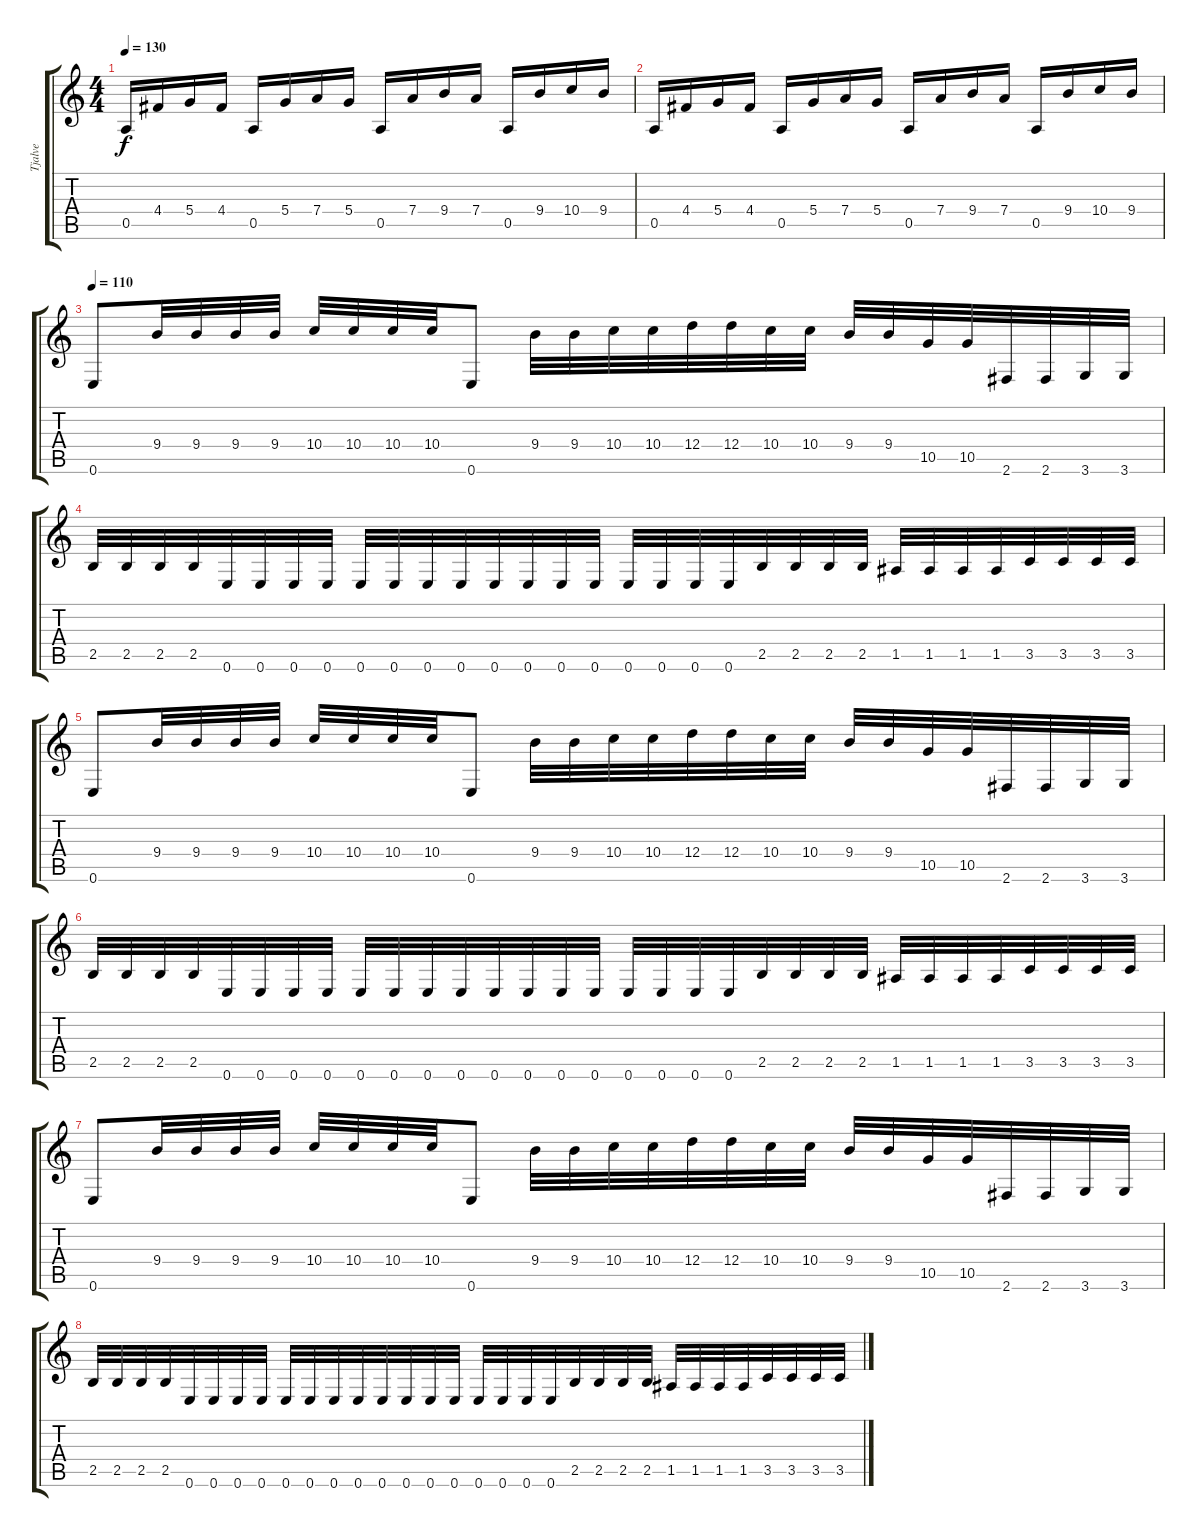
\track ("Tjalve" "Tjalve") {instrument distortionguitar}
\staff {score tabs}
\tuning (E4 B3 G3 D3 A2 E2) {hide}
\ts (4 4)
\tempo 130
\clef g2
\ks c
0.5.16{dy f} 4.4.16 5.4.16 4.4.16 0.5.16 5.4.16 7.4.16 5.4.16 0.5.16 7.4.16 9.4.16 7.4.16 0.5.16 9.4.16 10.4.16 9.4.16 |
0.5.16 4.4.16 5.4.16 4.4.16 0.5.16 5.4.16 7.4.16 5.4.16 0.5.16 7.4.16 9.4.16 7.4.16 0.5.16 9.4.16 10.4.16 9.4.16 |
\tempo 110
0.6.8 9.4.32 9.4.32 9.4.32 9.4.32 10.4.32 10.4.32 10.4.32 10.4.32 0.6.8 9.4.32 9.4.32 10.4.32 10.4.32 12.4.32 12.4.32 10.4.32 10.4.32 9.4.32 9.4.32 10.5.32 10.5.32 2.6.32 2.6.32 3.6.32 3.6.32 |
2.5.32 2.5.32 2.5.32 2.5.32 0.6.32 0.6.32 0.6.32 0.6.32 0.6.32 0.6.32 0.6.32 0.6.32 0.6.32 0.6.32 0.6.32 0.6.32 0.6.32 0.6.32 0.6.32 0.6.32 2.5.32 2.5.32 2.5.32 2.5.32 1.5.32 1.5.32 1.5.32 1.5.32 3.5.32 3.5.32 3.5.32 3.5.32 |
0.6.8 9.4.32 9.4.32 9.4.32 9.4.32 10.4.32 10.4.32 10.4.32 10.4.32 0.6.8 9.4.32 9.4.32 10.4.32 10.4.32 12.4.32 12.4.32 10.4.32 10.4.32 9.4.32 9.4.32 10.5.32 10.5.32 2.6.32 2.6.32 3.6.32 3.6.32 |
2.5.32 2.5.32 2.5.32 2.5.32 0.6.32 0.6.32 0.6.32 0.6.32 0.6.32 0.6.32 0.6.32 0.6.32 0.6.32 0.6.32 0.6.32 0.6.32 0.6.32 0.6.32 0.6.32 0.6.32 2.5.32 2.5.32 2.5.32 2.5.32 1.5.32 1.5.32 1.5.32 1.5.32 3.5.32 3.5.32 3.5.32 3.5.32 |
0.6.8 9.4.32 9.4.32 9.4.32 9.4.32 10.4.32 10.4.32 10.4.32 10.4.32 0.6.8 9.4.32 9.4.32 10.4.32 10.4.32 12.4.32 12.4.32 10.4.32 10.4.32 9.4.32 9.4.32 10.5.32 10.5.32 2.6.32 2.6.32 3.6.32 3.6.32 |
2.5.32 2.5.32 2.5.32 2.5.32 0.6.32 0.6.32 0.6.32 0.6.32 0.6.32 0.6.32 0.6.32 0.6.32 0.6.32 0.6.32 0.6.32 0.6.32 0.6.32 0.6.32 0.6.32 0.6.32 2.5.32 2.5.32 2.5.32 2.5.32 1.5.32 1.5.32 1.5.32 1.5.32 3.5.32 3.5.32 3.5.32 3.5.32
